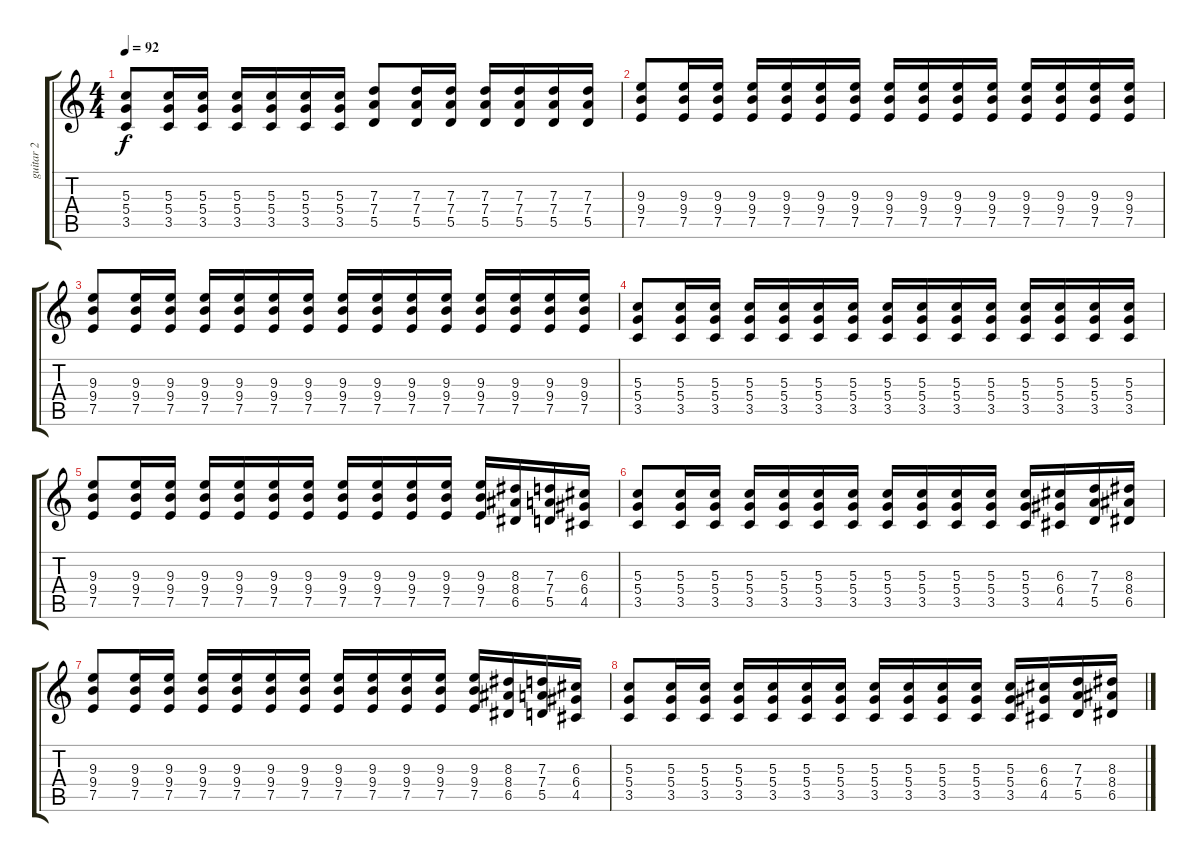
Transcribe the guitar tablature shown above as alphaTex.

\track ("guitar 2" "guitar 2") {instrument distortionguitar}
\staff {score tabs}
\tuning (E4 B3 G3 D3 A2 E2) {hide}
\ts (4 4)
\tempo 92
\clef g2
\ks c
(5.3 5.4 3.5).8{dy f} (5.3 5.4 3.5).16 (5.3 5.4 3.5).16 (5.3 5.4 3.5).16 (5.3 5.4 3.5).16 (5.3 5.4 3.5).16 (5.3 5.4 3.5).16 (7.3 7.4 5.5).8 (7.3 7.4 5.5).16 (7.3 7.4 5.5).16 (7.3 7.4 5.5).16 (7.3 7.4 5.5).16 (7.3 7.4 5.5).16 (7.3 7.4 5.5).16 |
(9.3 9.4 7.5).8 (9.3 9.4 7.5).16 (9.3 9.4 7.5).16 (9.3 9.4 7.5).16 (9.3 9.4 7.5).16 (9.3 9.4 7.5).16 (9.3 9.4 7.5).16 (9.3 9.4 7.5).16 (9.3 9.4 7.5).16 (9.3 9.4 7.5).16 (9.3 9.4 7.5).16 (9.3 9.4 7.5).16 (9.3 9.4 7.5).16 (9.3 9.4 7.5).16 (9.3 9.4 7.5).16 |
(9.3 9.4 7.5).8 (9.3 9.4 7.5).16 (9.3 9.4 7.5).16 (9.3 9.4 7.5).16 (9.3 9.4 7.5).16 (9.3 9.4 7.5).16 (9.3 9.4 7.5).16 (9.3 9.4 7.5).16 (9.3 9.4 7.5).16 (9.3 9.4 7.5).16 (9.3 9.4 7.5).16 (9.3 9.4 7.5).16 (9.3 9.4 7.5).16 (9.3 9.4 7.5).16 (9.3 9.4 7.5).16 |
(5.3 5.4 3.5).8 (5.3 5.4 3.5).16 (5.3 5.4 3.5).16 (5.3 5.4 3.5).16 (5.3 5.4 3.5).16 (5.3 5.4 3.5).16 (5.3 5.4 3.5).16 (5.3 5.4 3.5).16 (5.3 5.4 3.5).16 (5.3 5.4 3.5).16 (5.3 5.4 3.5).16 (5.3 5.4 3.5).16 (5.3 5.4 3.5).16 (5.3 5.4 3.5).16 (5.3 5.4 3.5).16 |
(9.3 9.4 7.5).8 (9.3 9.4 7.5).16 (9.3 9.4 7.5).16 (9.3 9.4 7.5).16 (9.3 9.4 7.5).16 (9.3 9.4 7.5).16 (9.3 9.4 7.5).16 (9.3 9.4 7.5).16 (9.3 9.4 7.5).16 (9.3 9.4 7.5).16 (9.3 9.4 7.5).16 (9.3 9.4 7.5).16 (8.3 8.4 6.5).16 (7.3 7.4 5.5).16 (6.3 6.4 4.5).16 |
(5.3 5.4 3.5).8 (5.3 5.4 3.5).16 (5.3 5.4 3.5).16 (5.3 5.4 3.5).16 (5.3 5.4 3.5).16 (5.3 5.4 3.5).16 (5.3 5.4 3.5).16 (5.3 5.4 3.5).16 (5.3 5.4 3.5).16 (5.3 5.4 3.5).16 (5.3 5.4 3.5).16 (5.3 5.4 3.5).16 (6.3 6.4 4.5).16 (7.3 7.4 5.5).16 (8.3 8.4 6.5).16 |
(9.3 9.4 7.5).8 (9.3 9.4 7.5).16 (9.3 9.4 7.5).16 (9.3 9.4 7.5).16 (9.3 9.4 7.5).16 (9.3 9.4 7.5).16 (9.3 9.4 7.5).16 (9.3 9.4 7.5).16 (9.3 9.4 7.5).16 (9.3 9.4 7.5).16 (9.3 9.4 7.5).16 (9.3 9.4 7.5).16 (8.3 8.4 6.5).16 (7.3 7.4 5.5).16 (6.3 6.4 4.5).16 |
(5.3 5.4 3.5).8 (5.3 5.4 3.5).16 (5.3 5.4 3.5).16 (5.3 5.4 3.5).16 (5.3 5.4 3.5).16 (5.3 5.4 3.5).16 (5.3 5.4 3.5).16 (5.3 5.4 3.5).16 (5.3 5.4 3.5).16 (5.3 5.4 3.5).16 (5.3 5.4 3.5).16 (5.3 5.4 3.5).16 (6.3 6.4 4.5).16 (7.3 7.4 5.5).16 (8.3 8.4 6.5).16
